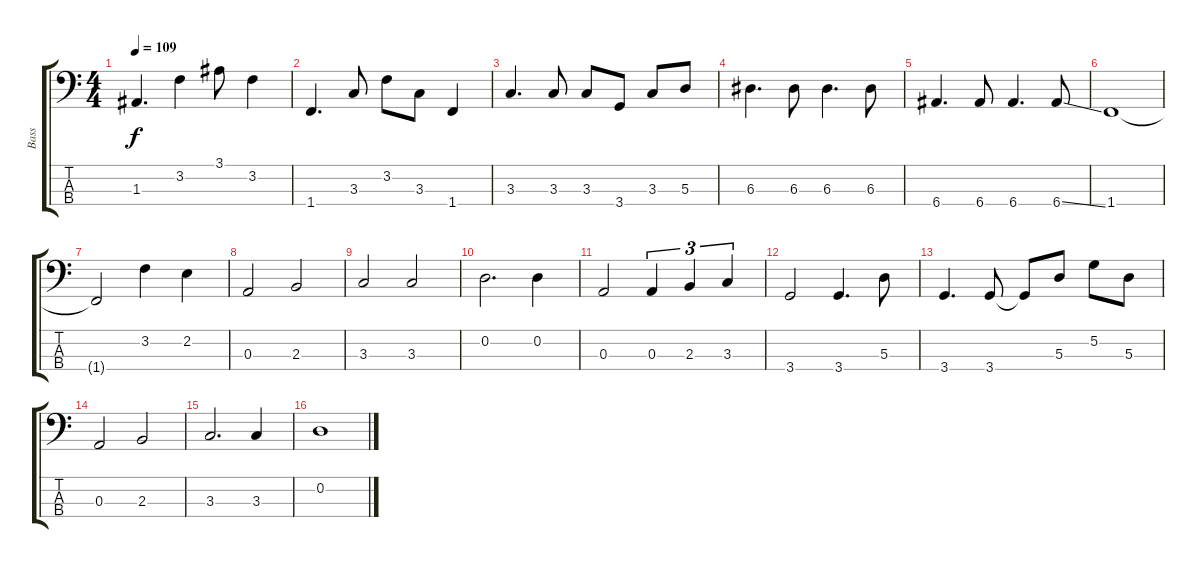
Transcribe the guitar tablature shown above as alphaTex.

\track ("Bass" "Bass") {instrument electricbasspick}
\staff {score tabs}
\tuning (G2 D2 A1 E1) {hide}
\ts (4 4)
\tempo 109
\clef f4
\ks c
1.3.4{d dy f} 3.2.4 3.1.8 3.2.4 |
1.4.4{d} 3.3.8 3.2.8 3.3.8 1.4.4 |
3.3.4{d} 3.3.8 3.3.8 3.4.8 3.3.8 5.3.8 |
6.3.4{d} 6.3.8 6.3.4{d} 6.3.8 |
6.4.4{d} 6.4.8 6.4.4{d} 6.4{ss}.8 |
1.4.1 |
1.4{t}.2 3.2.4 2.2.4 |
0.3.2 2.3.2 |
3.3.2 3.3.2 |
0.2.2{d} 0.2.4 |
0.3.2 0.3.4{tu (3 2)} 2.3.4{tu (3 2)} 3.3.4{tu (3 2)} |
3.4.2 3.4.4{d} 5.3.8 |
3.4.4{d} 3.4.8 3.4{t}.8 5.3.8 5.2.8 5.3.8 |
0.3.2 2.3.2 |
3.3.2{d} 3.3.4 |
0.2.1
